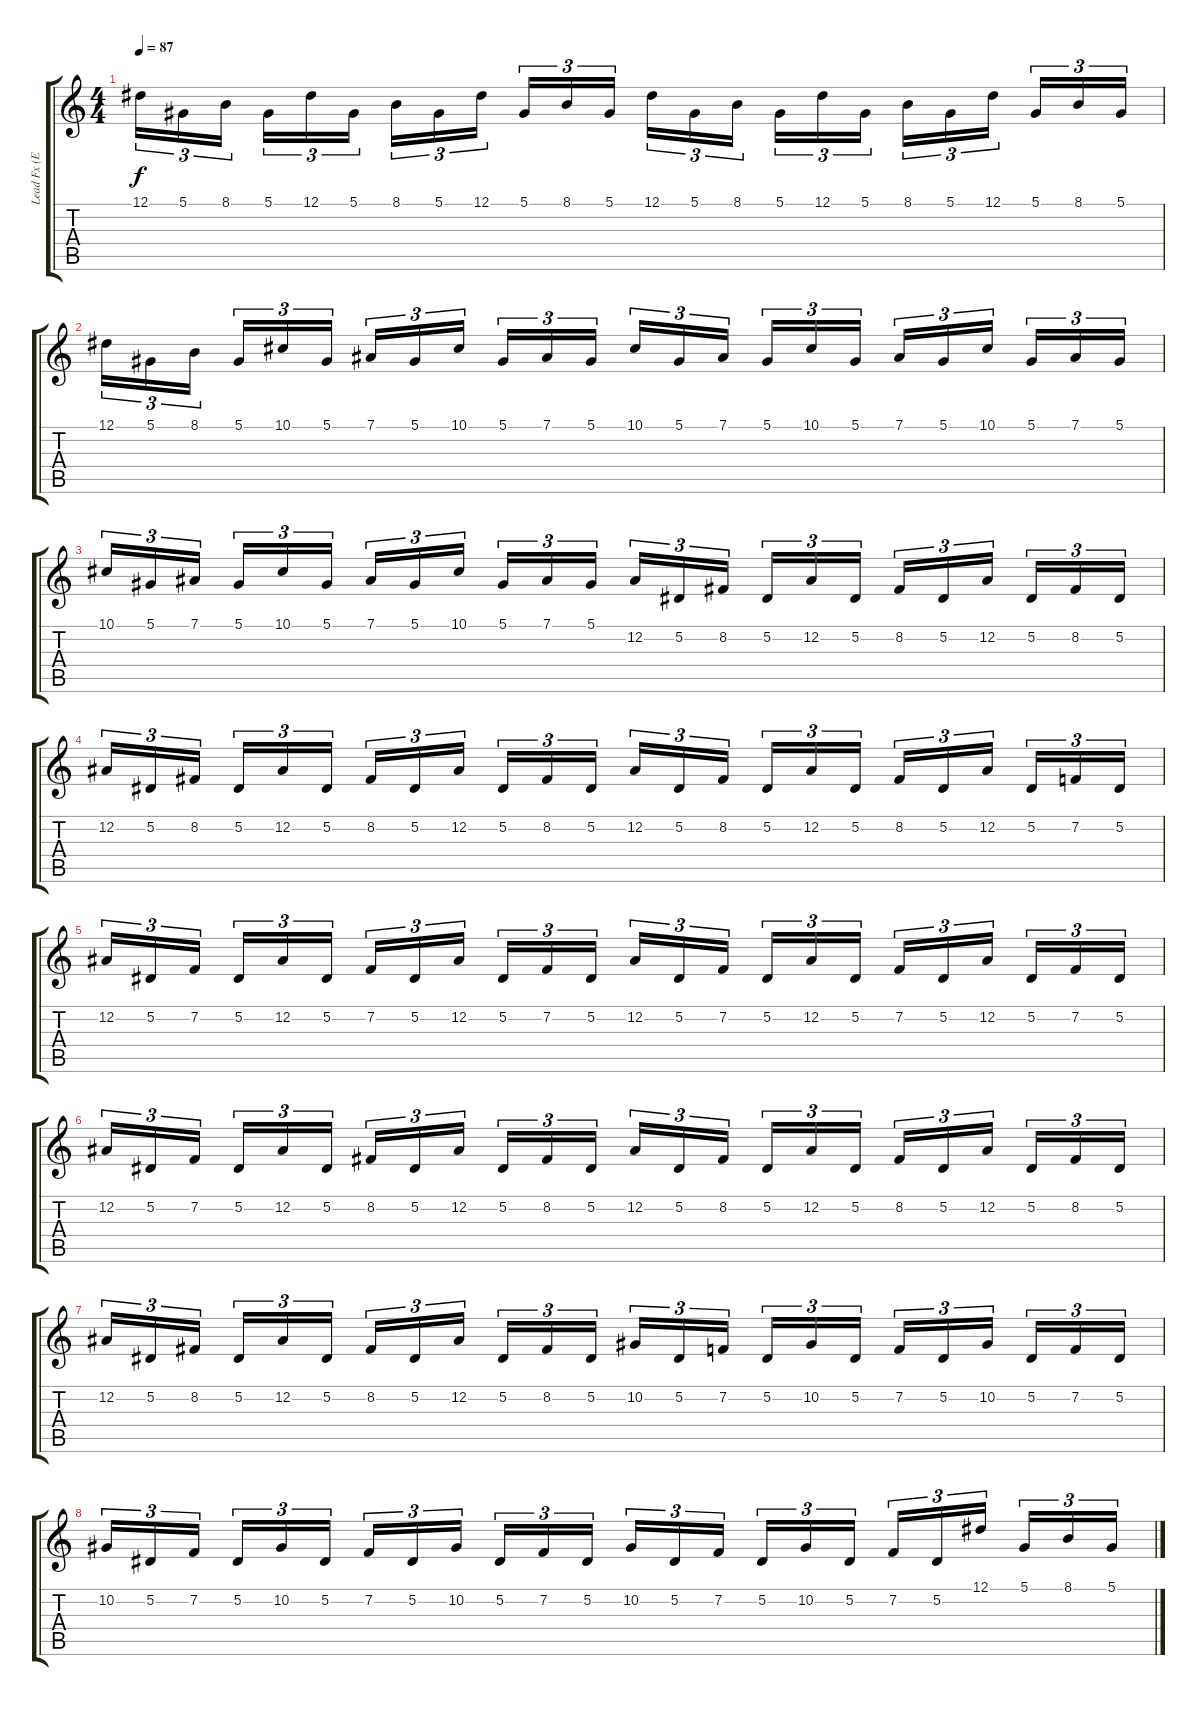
\track ("Lead Fx (Everton)" "Lead Fx (E") {instrument fx5brightness}
\staff {score tabs}
\tuning (Eb4 Bb3 Gb3 Db3 Ab2 Eb2) {hide}
\ts (4 4)
\tempo 87
\clef g2
\ks c
12.1.16{tu (3 2) dy f} 5.1.16{tu (3 2)} 8.1.16{tu (3 2)} 5.1.16{tu (3 2)} 12.1.16{tu (3 2)} 5.1.16{tu (3 2)} 8.1.16{tu (3 2)} 5.1.16{tu (3 2)} 12.1.16{tu (3 2)} 5.1.16{tu (3 2)} 8.1.16{tu (3 2)} 5.1.16{tu (3 2)} 12.1.16{tu (3 2)} 5.1.16{tu (3 2)} 8.1.16{tu (3 2)} 5.1.16{tu (3 2)} 12.1.16{tu (3 2)} 5.1.16{tu (3 2)} 8.1.16{tu (3 2)} 5.1.16{tu (3 2)} 12.1.16{tu (3 2)} 5.1.16{tu (3 2)} 8.1.16{tu (3 2)} 5.1.16{tu (3 2)} |
12.1.16{tu (3 2)} 5.1.16{tu (3 2)} 8.1.16{tu (3 2)} 5.1.16{tu (3 2)} 10.1.16{tu (3 2)} 5.1.16{tu (3 2)} 7.1.16{tu (3 2)} 5.1.16{tu (3 2)} 10.1.16{tu (3 2)} 5.1.16{tu (3 2)} 7.1.16{tu (3 2)} 5.1.16{tu (3 2)} 10.1.16{tu (3 2)} 5.1.16{tu (3 2)} 7.1.16{tu (3 2)} 5.1.16{tu (3 2)} 10.1.16{tu (3 2)} 5.1.16{tu (3 2)} 7.1.16{tu (3 2)} 5.1.16{tu (3 2)} 10.1.16{tu (3 2)} 5.1.16{tu (3 2)} 7.1.16{tu (3 2)} 5.1.16{tu (3 2)} |
10.1.16{tu (3 2)} 5.1.16{tu (3 2)} 7.1.16{tu (3 2)} 5.1.16{tu (3 2)} 10.1.16{tu (3 2)} 5.1.16{tu (3 2)} 7.1.16{tu (3 2)} 5.1.16{tu (3 2)} 10.1.16{tu (3 2)} 5.1.16{tu (3 2)} 7.1.16{tu (3 2)} 5.1.16{tu (3 2)} 12.2.16{tu (3 2)} 5.2.16{tu (3 2)} 8.2.16{tu (3 2)} 5.2.16{tu (3 2)} 12.2.16{tu (3 2)} 5.2.16{tu (3 2)} 8.2.16{tu (3 2)} 5.2.16{tu (3 2)} 12.2.16{tu (3 2)} 5.2.16{tu (3 2)} 8.2.16{tu (3 2)} 5.2.16{tu (3 2)} |
12.2.16{tu (3 2)} 5.2.16{tu (3 2)} 8.2.16{tu (3 2)} 5.2.16{tu (3 2)} 12.2.16{tu (3 2)} 5.2.16{tu (3 2)} 8.2.16{tu (3 2)} 5.2.16{tu (3 2)} 12.2.16{tu (3 2)} 5.2.16{tu (3 2)} 8.2.16{tu (3 2)} 5.2.16{tu (3 2)} 12.2.16{tu (3 2)} 5.2.16{tu (3 2)} 8.2.16{tu (3 2)} 5.2.16{tu (3 2)} 12.2.16{tu (3 2)} 5.2.16{tu (3 2)} 8.2.16{tu (3 2)} 5.2.16{tu (3 2)} 12.2.16{tu (3 2)} 5.2.16{tu (3 2)} 7.2.16{tu (3 2)} 5.2.16{tu (3 2)} |
12.2.16{tu (3 2)} 5.2.16{tu (3 2)} 7.2.16{tu (3 2)} 5.2.16{tu (3 2)} 12.2.16{tu (3 2)} 5.2.16{tu (3 2)} 7.2.16{tu (3 2)} 5.2.16{tu (3 2)} 12.2.16{tu (3 2)} 5.2.16{tu (3 2)} 7.2.16{tu (3 2)} 5.2.16{tu (3 2)} 12.2.16{tu (3 2)} 5.2.16{tu (3 2)} 7.2.16{tu (3 2)} 5.2.16{tu (3 2)} 12.2.16{tu (3 2)} 5.2.16{tu (3 2)} 7.2.16{tu (3 2)} 5.2.16{tu (3 2)} 12.2.16{tu (3 2)} 5.2.16{tu (3 2)} 7.2.16{tu (3 2)} 5.2.16{tu (3 2)} |
12.2.16{tu (3 2)} 5.2.16{tu (3 2)} 7.2.16{tu (3 2)} 5.2.16{tu (3 2)} 12.2.16{tu (3 2)} 5.2.16{tu (3 2)} 8.2.16{tu (3 2)} 5.2.16{tu (3 2)} 12.2.16{tu (3 2)} 5.2.16{tu (3 2)} 8.2.16{tu (3 2)} 5.2.16{tu (3 2)} 12.2.16{tu (3 2)} 5.2.16{tu (3 2)} 8.2.16{tu (3 2)} 5.2.16{tu (3 2)} 12.2.16{tu (3 2)} 5.2.16{tu (3 2)} 8.2.16{tu (3 2)} 5.2.16{tu (3 2)} 12.2.16{tu (3 2)} 5.2.16{tu (3 2)} 8.2.16{tu (3 2)} 5.2.16{tu (3 2)} |
12.2.16{tu (3 2)} 5.2.16{tu (3 2)} 8.2.16{tu (3 2)} 5.2.16{tu (3 2)} 12.2.16{tu (3 2)} 5.2.16{tu (3 2)} 8.2.16{tu (3 2)} 5.2.16{tu (3 2)} 12.2.16{tu (3 2)} 5.2.16{tu (3 2)} 8.2.16{tu (3 2)} 5.2.16{tu (3 2)} 10.2.16{tu (3 2)} 5.2.16{tu (3 2)} 7.2.16{tu (3 2)} 5.2.16{tu (3 2)} 10.2.16{tu (3 2)} 5.2.16{tu (3 2)} 7.2.16{tu (3 2)} 5.2.16{tu (3 2)} 10.2.16{tu (3 2)} 5.2.16{tu (3 2)} 7.2.16{tu (3 2)} 5.2.16{tu (3 2)} |
10.2.16{tu (3 2)} 5.2.16{tu (3 2)} 7.2.16{tu (3 2)} 5.2.16{tu (3 2)} 10.2.16{tu (3 2)} 5.2.16{tu (3 2)} 7.2.16{tu (3 2)} 5.2.16{tu (3 2)} 10.2.16{tu (3 2)} 5.2.16{tu (3 2)} 7.2.16{tu (3 2)} 5.2.16{tu (3 2)} 10.2.16{tu (3 2)} 5.2.16{tu (3 2)} 7.2.16{tu (3 2)} 5.2.16{tu (3 2)} 10.2.16{tu (3 2)} 5.2.16{tu (3 2)} 7.2.16{tu (3 2)} 5.2.16{tu (3 2)} 12.1.16{tu (3 2)} 5.1.16{tu (3 2)} 8.1.16{tu (3 2)} 5.1.16{tu (3 2)}
